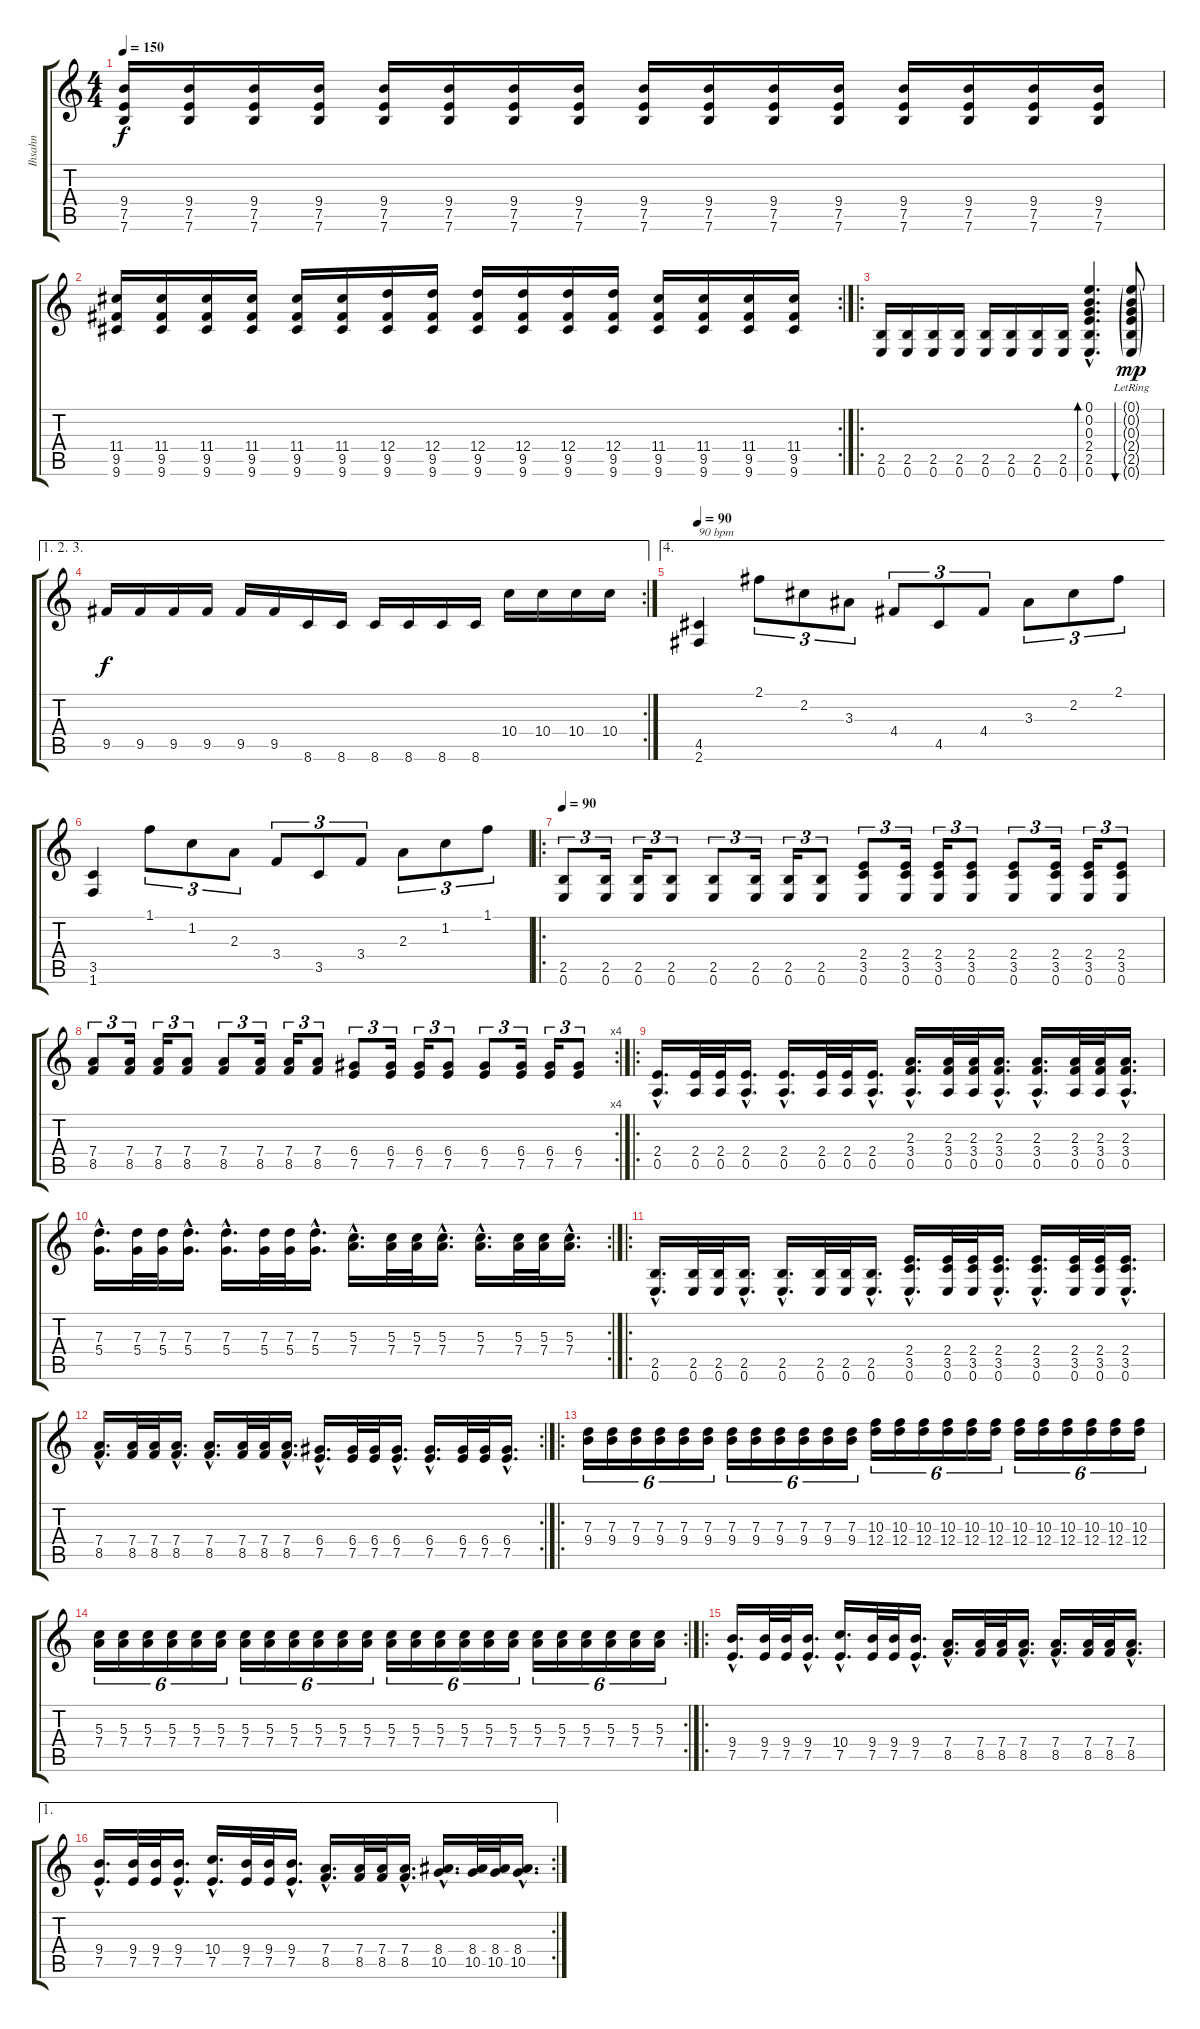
\track ("Ihsahn" "Ihsahn") {instrument distortionguitar}
\staff {score tabs}
\tuning (E4 B3 G3 D3 A2 E2) {hide}
\ts (4 4)
\tempo 150
\clef g2
\ks c
(9.4 7.5 7.6).16{dy f} (9.4 7.5 7.6).16 (9.4 7.5 7.6).16 (9.4 7.5 7.6).16 (9.4 7.5 7.6).16 (9.4 7.5 7.6).16 (9.4 7.5 7.6).16 (9.4 7.5 7.6).16 (9.4 7.5 7.6).16 (9.4 7.5 7.6).16 (9.4 7.5 7.6).16 (9.4 7.5 7.6).16 (9.4 7.5 7.6).16 (9.4 7.5 7.6).16 (9.4 7.5 7.6).16 (9.4 7.5 7.6).16 |
\rc 2
(11.4 9.5 9.6).16 (11.4 9.5 9.6).16 (11.4 9.5 9.6).16 (11.4 9.5 9.6).16 (11.4 9.5 9.6).16 (11.4 9.5 9.6).16 (12.4 9.5 9.6).16 (12.4 9.5 9.6).16 (12.4 9.5 9.6).16 (12.4 9.5 9.6).16 (12.4 9.5 9.6).16 (12.4 9.5 9.6).16 (11.4 9.5 9.6).16 (11.4 9.5 9.6).16 (11.4 9.5 9.6).16 (11.4 9.5 9.6).16 |
\ro
(2.5 0.6).16 (2.5 0.6).16 (2.5 0.6).16 (2.5 0.6).16 (2.5 0.6).16 (2.5 0.6).16 (2.5 0.6).16 (2.5 0.6).16 (0.1{hac} 0.2{hac} 0.3{hac} 2.4{hac} 2.5{hac} 0.6{hac}).4{d bd 120} (0.1{g lr} 0.2{g lr} 0.3{g lr} 2.4{g} 2.5{g} 0.6{g}).8{bu 120 dy mp} |
\ae (1 2 3)
\rc 2
9.5.16{dy f} 9.5.16 9.5.16 9.5.16 9.5.16 9.5.16 8.6.16 8.6.16 8.6.16 8.6.16 8.6.16 8.6.16 10.4.16 10.4.16 10.4.16 10.4.16 |
\ae 4
\tempo 90
(4.5 2.6).4{txt "90 bpm"} 2.1.8{tu (3 2)} 2.2.8{tu (3 2)} 3.3.8{tu (3 2)} 4.4.8{tu (3 2)} 4.5.8{tu (3 2)} 4.4.8{tu (3 2)} 3.3.8{tu (3 2)} 2.2.8{tu (3 2)} 2.1.8{tu (3 2)} |
(3.5 1.6).4 1.1.8{tu (3 2)} 1.2.8{tu (3 2)} 2.3.8{tu (3 2)} 3.4.8{tu (3 2)} 3.5.8{tu (3 2)} 3.4.8{tu (3 2)} 2.3.8{tu (3 2)} 1.2.8{tu (3 2)} 1.1.8{tu (3 2)} |
\ro
\tempo 90
(2.5 0.6).8{tu (3 2)} (2.5 0.6).16{tu (3 2)} (2.5 0.6).16{tu (3 2)} (2.5 0.6).8{tu (3 2)} (2.5 0.6).8{tu (3 2)} (2.5 0.6).16{tu (3 2)} (2.5 0.6).16{tu (3 2)} (2.5 0.6).8{tu (3 2)} (2.4 3.5 0.6).8{tu (3 2)} (2.4 3.5 0.6).16{tu (3 2)} (2.4 3.5 0.6).16{tu (3 2)} (2.4 3.5 0.6).8{tu (3 2)} (2.4 3.5 0.6).8{tu (3 2)} (2.4 3.5 0.6).16{tu (3 2)} (2.4 3.5 0.6).16{tu (3 2)} (2.4 3.5 0.6).8{tu (3 2)} |
\rc 4
(7.4 8.5).8{tu (3 2)} (7.4 8.5).16{tu (3 2)} (7.4 8.5).16{tu (3 2)} (7.4 8.5).8{tu (3 2)} (7.4 8.5).8{tu (3 2)} (7.4 8.5).16{tu (3 2)} (7.4 8.5).16{tu (3 2)} (7.4 8.5).8{tu (3 2)} (6.4 7.5).8{tu (3 2)} (6.4 7.5).16{tu (3 2)} (6.4 7.5).16{tu (3 2)} (6.4 7.5).8{tu (3 2)} (6.4 7.5).8{tu (3 2)} (6.4 7.5).16{tu (3 2)} (6.4 7.5).16{tu (3 2)} (6.4 7.5).8{tu (3 2)} |
\ro
(2.4{hac} 0.5{hac}).16{d} (2.4 0.5).32 (2.4 0.5).32 (2.4{hac} 0.5{hac}).16{d} (2.4{hac} 0.5{hac}).16{d} (2.4 0.5).32 (2.4 0.5).32 (2.4{hac} 0.5{hac}).16{d} (2.3{hac} 3.4{hac} 0.5{hac}).16{d} (2.3 3.4 0.5).32 (2.3 3.4 0.5).32 (2.3{hac} 3.4{hac} 0.5{hac}).16{d} (2.3{hac} 3.4{hac} 0.5{hac}).16{d} (2.3 3.4 0.5).32 (2.3 3.4 0.5).32 (2.3{hac} 3.4{hac} 0.5{hac}).16{d} |
\rc 2
(7.3{hac} 5.4{hac}).16{d} (7.3 5.4).32 (7.3 5.4).32 (7.3{hac} 5.4{hac}).16{d} (7.3{hac} 5.4{hac}).16{d} (7.3 5.4).32 (7.3 5.4).32 (7.3{hac} 5.4{hac}).16{d} (5.3{hac} 7.4{hac}).16{d} (5.3 7.4).32 (5.3 7.4).32 (5.3{hac} 7.4{hac}).16{d} (5.3{hac} 7.4{hac}).16{d} (5.3 7.4).32 (5.3 7.4).32 (5.3{hac} 7.4{hac}).16{d} |
\ro
(2.5{hac} 0.6{hac}).16{d} (2.5 0.6).32 (2.5 0.6).32 (2.5{hac} 0.6{hac}).16{d} (2.5{hac} 0.6{hac}).16{d} (2.5 0.6).32 (2.5 0.6).32 (2.5{hac} 0.6{hac}).16{d} (2.4{hac} 3.5{hac} 0.6{hac}).16{d} (2.4 3.5 0.6).32 (2.4 3.5 0.6).32 (2.4{hac} 3.5{hac} 0.6{hac}).16{d} (2.4{hac} 3.5{hac} 0.6{hac}).16{d} (2.4 3.5 0.6).32 (2.4 3.5 0.6).32 (2.4{hac} 3.5{hac} 0.6{hac}).16{d} |
\rc 2
(7.4{hac} 8.5{hac}).16{d} (7.4 8.5).32 (7.4 8.5).32 (7.4{hac} 8.5{hac}).16{d} (7.4{hac} 8.5{hac}).16{d} (7.4 8.5).32 (7.4 8.5).32 (7.4{hac} 8.5{hac}).16{d} (6.4{hac} 7.5{hac}).16{d} (6.4 7.5).32 (6.4 7.5).32 (6.4{hac} 7.5{hac}).16{d} (6.4{hac} 7.5{hac}).16{d} (6.4 7.5).32 (6.4 7.5).32 (6.4{hac} 7.5{hac}).16{d} |
\ro
(7.3 9.4).16{tu (6 4)} (7.3 9.4).16{tu (6 4)} (7.3 9.4).16{tu (6 4)} (7.3 9.4).16{tu (6 4)} (7.3 9.4).16{tu (6 4)} (7.3 9.4).16{tu (6 4)} (7.3 9.4).16{tu (6 4)} (7.3 9.4).16{tu (6 4)} (7.3 9.4).16{tu (6 4)} (7.3 9.4).16{tu (6 4)} (7.3 9.4).16{tu (6 4)} (7.3 9.4).16{tu (6 4)} (10.3 12.4).16{tu (6 4)} (10.3 12.4).16{tu (6 4)} (10.3 12.4).16{tu (6 4)} (10.3 12.4).16{tu (6 4)} (10.3 12.4).16{tu (6 4)} (10.3 12.4).16{tu (6 4)} (10.3 12.4).16{tu (6 4)} (10.3 12.4).16{tu (6 4)} (10.3 12.4).16{tu (6 4)} (10.3 12.4).16{tu (6 4)} (10.3 12.4).16{tu (6 4)} (10.3 12.4).16{tu (6 4)} |
\rc 2
(5.3 7.4).16{tu (6 4)} (5.3 7.4).16{tu (6 4)} (5.3 7.4).16{tu (6 4)} (5.3 7.4).16{tu (6 4)} (5.3 7.4).16{tu (6 4)} (5.3 7.4).16{tu (6 4)} (5.3 7.4).16{tu (6 4)} (5.3 7.4).16{tu (6 4)} (5.3 7.4).16{tu (6 4)} (5.3 7.4).16{tu (6 4)} (5.3 7.4).16{tu (6 4)} (5.3 7.4).16{tu (6 4)} (5.3 7.4).16{tu (6 4)} (5.3 7.4).16{tu (6 4)} (5.3 7.4).16{tu (6 4)} (5.3 7.4).16{tu (6 4)} (5.3 7.4).16{tu (6 4)} (5.3 7.4).16{tu (6 4)} (5.3 7.4).16{tu (6 4)} (5.3 7.4).16{tu (6 4)} (5.3 7.4).16{tu (6 4)} (5.3 7.4).16{tu (6 4)} (5.3 7.4).16{tu (6 4)} (5.3 7.4).16{tu (6 4)} |
\ro
(9.4{hac} 7.5{hac}).16{d} (9.4 7.5).32 (9.4 7.5).32 (9.4{hac} 7.5{hac}).16{d} (10.4{hac} 7.5{hac}).16{d} (9.4 7.5).32 (9.4 7.5).32 (9.4{hac} 7.5{hac}).16{d} (7.4{hac} 8.5{hac}).16{d} (7.4 8.5).32 (7.4 8.5).32 (7.4{hac} 8.5{hac}).16{d} (7.4{hac} 8.5{hac}).16{d} (7.4 8.5).32 (7.4 8.5).32 (7.4{hac} 8.5{hac}).16{d} |
\ae 1
\rc 2
(9.4{hac} 7.5{hac}).16{d} (9.4 7.5).32 (9.4 7.5).32 (9.4{hac} 7.5{hac}).16{d} (10.4{hac} 7.5{hac}).16{d} (9.4 7.5).32 (9.4 7.5).32 (9.4{hac} 7.5{hac}).16{d} (7.4{hac} 8.5{hac}).16{d} (7.4 8.5).32 (7.4 8.5).32 (7.4{hac} 8.5{hac}).16{d} (8.4{hac} 10.5{hac}).16{d} (8.4 10.5).32 (8.4 10.5).32 (8.4{hac} 10.5{hac}).16{d}
